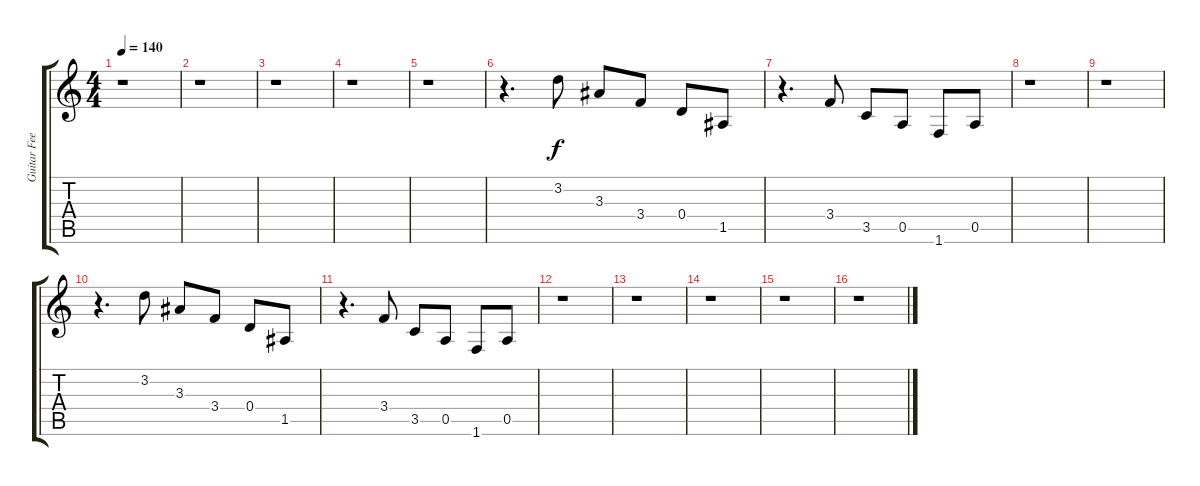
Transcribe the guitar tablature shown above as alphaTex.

\track ("Guitar Feedback" "Guitar Fee") {instrument guitarharmonics}
\staff {score tabs}
\tuning (E4 B3 G3 D3 A2 E2) {hide}
\ts (4 4)
\tempo 140
\clef g2
\ks c
r.1{dy f} |
r.1 |
r.1 |
r.1 |
r.1 |
r.4{d} 3.2.8 3.3.8 3.4.8 0.4.8 1.5.8 |
r.4{d} 3.4.8 3.5.8 0.5.8 1.6.8 0.5.8 |
r.1 |
r.1 |
r.4{d} 3.2.8 3.3.8 3.4.8 0.4.8 1.5.8 |
r.4{d} 3.4.8 3.5.8 0.5.8 1.6.8 0.5.8 |
r.1 |
r.1 |
r.1 |
r.1 |
r.1
